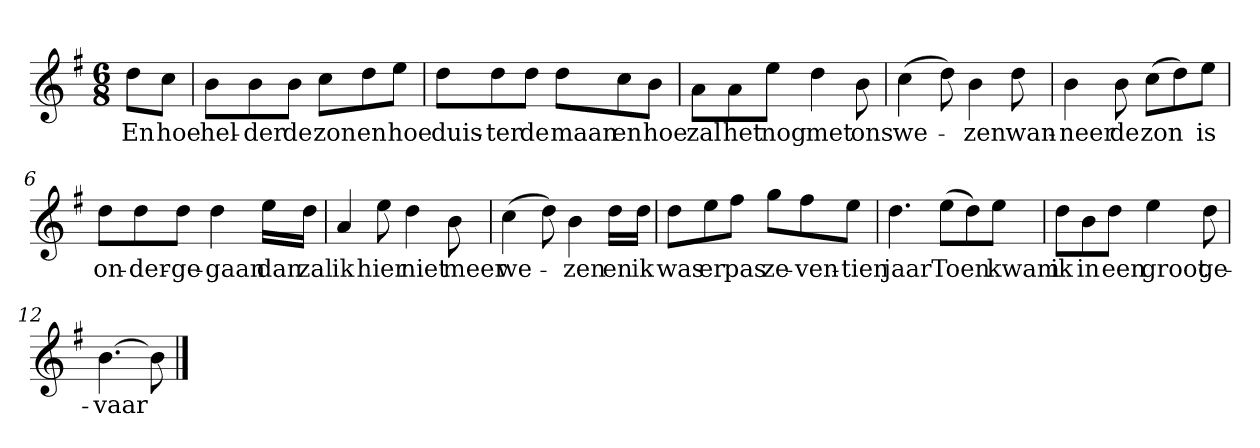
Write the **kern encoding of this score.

**kern	**text
*part1	*part1
*staff1	*staff1
*clefG2	*
*k[f#]	*
*G:	*
*M6/8	*
*MM120	*
=	=
8dd\L	En
8cc\J	hoe
=1	=1
8b\L	hel-
8b\	-der
8b\J	de
8cc\L	zon
8dd\	en
8ee\J	hoe
=2	=2
8dd\L	duis-
8dd\	-ter
8dd\J	de
8dd\L	maan
8cc\	en
8b\J	hoe
=3	=3
8a\L	zal
8a\	het
8ee\J	nog
4dd	met
8b	ons
=4	=4
(4cc	we-
8dd)	.
4b	-zen
8dd	wan-
=5	=5
4b	-neer
8b	de
(8cc\L	zon
8dd\)	.
8ee\J	is
=6	=6
8dd\L	on-
8dd\	-der-
8dd\J	-ge-
4dd	-gaan
16ee\LL	dan
16dd\JJ	zal
=7	=7
4a	ik
8ee	hier
4dd	niet
8b	meer
=8	=8
(4cc	we-
8dd)	.
4b	-zen
16dd\LL	en
16dd\JJ	ik
=9	=9
8dd\L	was
8ee\	er
8ff#\J	pas
8gg\L	ze-
8ff#\	-ven-
8ee\J	-tien
=10	=10
4.dd	jaar
(8ee\L	Toen
8dd\)	.
8ee\J	kwam
=11	=11
8dd\L	ik
8b\	in
8dd\J	een
4ee	groot
8dd	ge-
=12	=12
[4.b	-vaar
8b]	.
==	==
*-	*-
